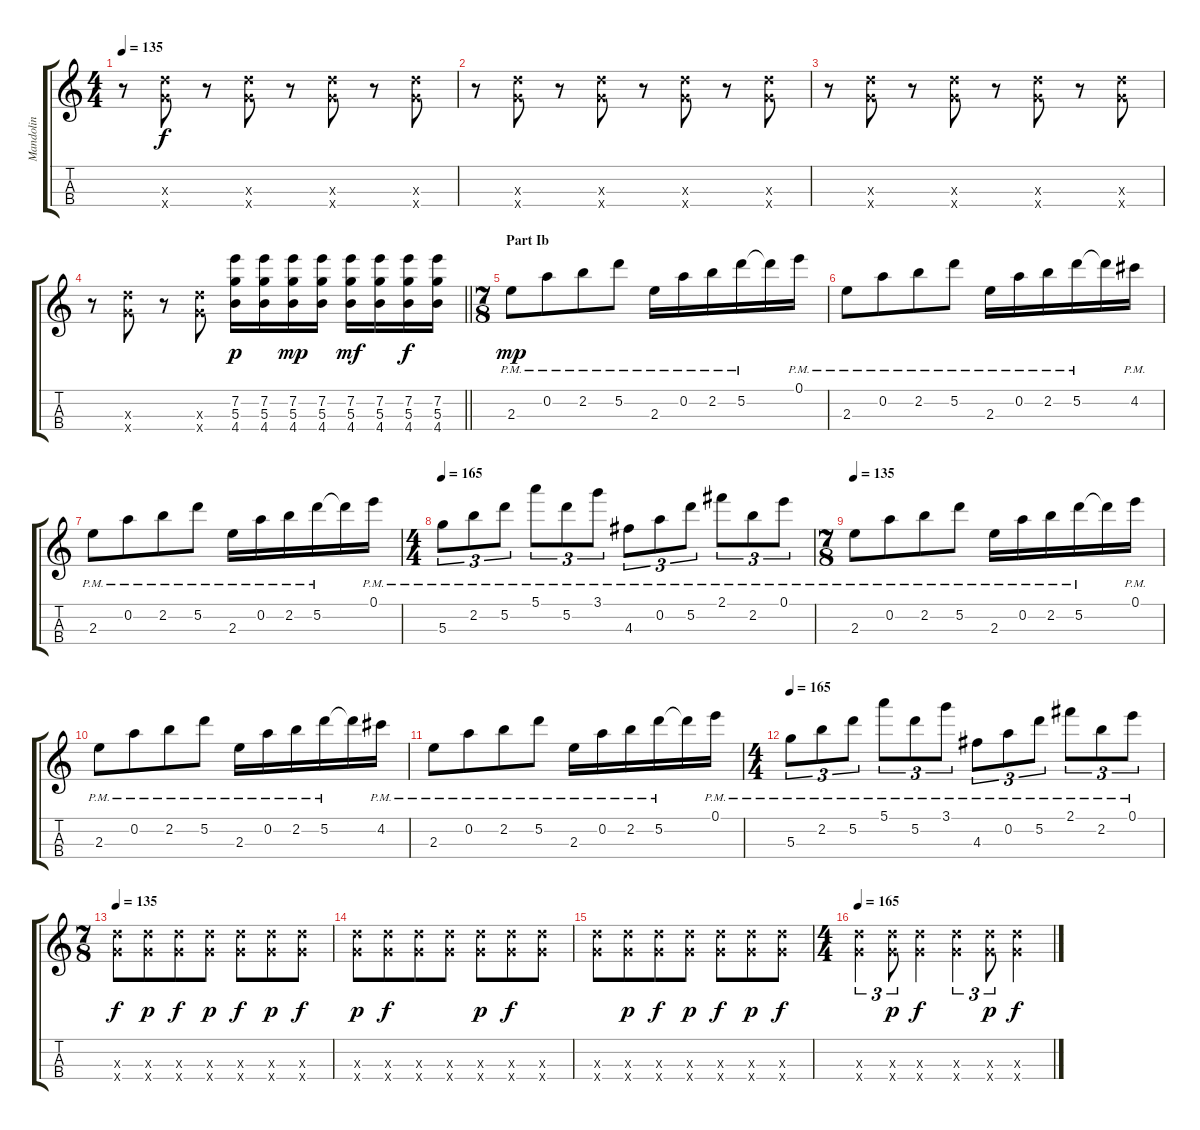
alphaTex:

\track ("Mandolin" "Mandolin") {instrument banjo}
\staff {score tabs}
\tuning (E5 A4 D4 G3) {hide}
\displaytranspose 12
\ts (4 4)
\tempo 135
\clef g2
\ks c
r.8{dy f} (0.3{x} 0.4{x}).8 r.8 (0.3{x} 0.4{x}).8 r.8 (0.3{x} 0.4{x}).8 r.8 (0.3{x} 0.4{x}).8 |
r.8 (0.3{x} 0.4{x}).8 r.8 (0.3{x} 0.4{x}).8 r.8 (0.3{x} 0.4{x}).8 r.8 (0.3{x} 0.4{x}).8 |
r.8 (0.3{x} 0.4{x}).8 r.8 (0.3{x} 0.4{x}).8 r.8 (0.3{x} 0.4{x}).8 r.8 (0.3{x} 0.4{x}).8 |
\barLineRight lightlight
r.8 (0.3{x} 0.4{x}).8 r.8 (0.3{x} 0.4{x}).8 (7.2 5.3 4.4).16{dy p} (7.2 5.3 4.4).16 (7.2 5.3 4.4).16{dy mp} (7.2 5.3 4.4).16 (7.2 5.3 4.4).16{dy mf} (7.2 5.3 4.4).16 (7.2 5.3 4.4).16{dy f} (7.2 5.3 4.4).16 |
\ts (7 8)
\section ("" "Part Ib")
2.3{pm}.8{dy mp} 0.2{pm}.8 2.2{pm}.8 5.2{pm}.8 2.3{pm}.16 0.2{pm}.16 2.2{pm}.16 5.2{pm}.16 5.2{t}.16 0.1{pm}.16 |
2.3{pm}.8 0.2{pm}.8 2.2{pm}.8 5.2{pm}.8 2.3{pm}.16 0.2{pm}.16 2.2{pm}.16 5.2{pm}.16 5.2{t}.16 4.2{pm}.16 |
2.3{pm}.8 0.2{pm}.8 2.2{pm}.8 5.2{pm}.8 2.3{pm}.16 0.2{pm}.16 2.2{pm}.16 5.2{pm}.16 5.2{t}.16 0.1{pm}.16 |
\ts (4 4)
\tempo 165
5.3{pm}.8{tu (3 2)} 2.2{pm}.8{tu (3 2)} 5.2{pm}.8{tu (3 2)} 5.1{pm}.8{tu (3 2)} 5.2{pm}.8{tu (3 2)} 3.1{pm}.8{tu (3 2)} 4.3{pm}.8{tu (3 2)} 0.2{pm}.8{tu (3 2)} 5.2{pm}.8{tu (3 2)} 2.1{pm}.8{tu (3 2)} 2.2{pm}.8{tu (3 2)} 0.1{pm}.8{tu (3 2)} |
\ts (7 8)
\tempo 135
2.3{pm}.8 0.2{pm}.8 2.2{pm}.8 5.2{pm}.8 2.3{pm}.16 0.2{pm}.16 2.2{pm}.16 5.2{pm}.16 5.2{t}.16 0.1{pm}.16 |
2.3{pm}.8 0.2{pm}.8 2.2{pm}.8 5.2{pm}.8 2.3{pm}.16 0.2{pm}.16 2.2{pm}.16 5.2{pm}.16 5.2{t}.16 4.2{pm}.16 |
2.3{pm}.8 0.2{pm}.8 2.2{pm}.8 5.2{pm}.8 2.3{pm}.16 0.2{pm}.16 2.2{pm}.16 5.2{pm}.16 5.2{t}.16 0.1{pm}.16 |
\ts (4 4)
\tempo 165
5.3{pm}.8{tu (3 2)} 2.2{pm}.8{tu (3 2)} 5.2{pm}.8{tu (3 2)} 5.1{pm}.8{tu (3 2)} 5.2{pm}.8{tu (3 2)} 3.1{pm}.8{tu (3 2)} 4.3{pm}.8{tu (3 2)} 0.2{pm}.8{tu (3 2)} 5.2{pm}.8{tu (3 2)} 2.1{pm}.8{tu (3 2)} 2.2{pm}.8{tu (3 2)} 0.1{pm}.8{tu (3 2)} |
\ts (7 8)
\tempo 135
(0.3{x} 0.4{x}).8{dy f} (0.3{x} 0.4{x}).8{dy p} (0.3{x} 0.4{x}).8{dy f} (0.3{x} 0.4{x}).8{dy p} (0.3{x} 0.4{x}).8{dy f} (0.3{x} 0.4{x}).8{dy p} (0.3{x} 0.4{x}).8{dy f} |
(0.3{x} 0.4{x}).8{dy p} (0.3{x} 0.4{x}).8{dy f} (0.3{x} 0.4{x}).8 (0.3{x} 0.4{x}).8 (0.3{x} 0.4{x}).8{dy p} (0.3{x} 0.4{x}).8{dy f} (0.3{x} 0.4{x}).8 |
(0.3{x} 0.4{x}).8 (0.3{x} 0.4{x}).8{dy p} (0.3{x} 0.4{x}).8{dy f} (0.3{x} 0.4{x}).8{dy p} (0.3{x} 0.4{x}).8{dy f} (0.3{x} 0.4{x}).8{dy p} (0.3{x} 0.4{x}).8{dy f} |
\ts (4 4)
\tempo 165
(0.3{x} 0.4{x}).4{tu (3 2)} (0.3{x} 0.4{x}).8{tu (3 2) dy p} (0.3{x} 0.4{x}).4{dy f} (0.3{x} 0.4{x}).4{tu (3 2)} (0.3{x} 0.4{x}).8{tu (3 2) dy p} (0.3{x} 0.4{x}).4{dy f}
